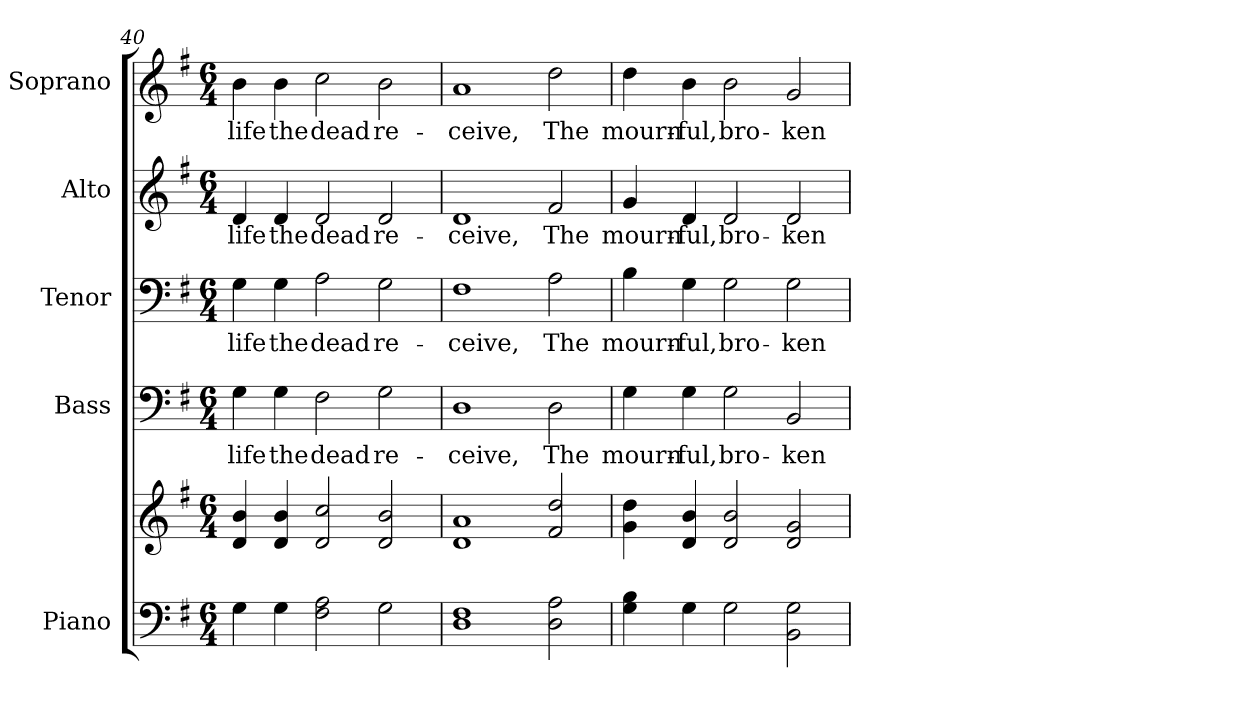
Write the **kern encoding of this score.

**kern	**kern	**kern	**text	**kern	**text	**kern	**text	**kern	**text
*part5	*part5	*part4	*part4	*part3	*part3	*part2	*part2	*part1	*part1
*staff6	*staff5	*staff4	*staff4	*staff3	*staff3	*staff2	*staff2	*staff1	*staff1
*I"Piano	*	*I"Bass	*	*I"Tenor	*	*I"Alto	*	*I"Soprano	*
*I'Pno.	*	*I'B.	*	*I'T.	*	*I'A.	*	*I'S.	*
*clefF4	*clefG2	*clefF4	*	*clefF4	*	*clefG2	*	*clefG2	*
*k[f#]	*k[f#]	*k[f#]	*	*k[f#]	*	*k[f#]	*	*k[f#]	*
*G:	*G:	*G:	*	*G:	*	*G:	*	*G:	*
*M6/4	*M6/4	*M6/4	*	*M6/4	*	*M6/4	*	*M6/4	*
=40	=40	=40	=40	=40	=40	=40	=40	=40	=40
!	!	!	!LO:LY:b:color=#000000	!	!	!	!	!	!
!	!	!	!	!	!LO:LY:b:color=#000000	!	!	!	!
!	!	!	!	!	!	!	!LO:LY:b:color=#000000	!	!
!	!	!	!	!	!	!	!	!	!LO:LY:b:color=#000000
4Gi\	4di/ 4bi	4Gi\	life	4Gi\	life	4di/	life	4bi\	life
!	!	!	!LO:LY:b:color=#000000	!	!	!	!	!	!
!	!	!	!	!	!LO:LY:b:color=#000000	!	!	!	!
!	!	!	!	!	!	!	!LO:LY:b:color=#000000	!	!
!	!	!	!	!	!	!	!	!	!LO:LY:b:color=#000000
4Gi\	4di/ 4bi	4Gi\	the	4Gi\	the	4di/	the	4bi\	the
!	!	!	!LO:LY:b:color=#000000	!	!	!	!	!	!
!	!	!	!	!	!LO:LY:b:color=#000000	!	!	!	!
!	!	!	!	!	!	!	!LO:LY:b:color=#000000	!	!
!	!	!	!	!	!	!	!	!	!LO:LY:b:color=#000000
2F#i\ 2Ai	2di/ 2cci	2F#i\	dead	2Ai\	dead	2di/	dead	2cci\	dead
!	!	!	!LO:LY:b:color=#000000	!	!	!	!	!	!
!	!	!	!	!	!LO:LY:b:color=#000000	!	!	!	!
!	!	!	!	!	!	!	!LO:LY:b:color=#000000	!	!
!	!	!	!	!	!	!	!	!	!LO:LY:b:color=#000000
2Gi\	2di/ 2bi	2Gi\	re-	2Gi\	re-	2di/	re-	2bi\	re-
=41	=41	=41	=41	=41	=41	=41	=41	=41	=41
!	!	!	!LO:LY:b:color=#000000	!	!	!	!	!	!
!	!	!	!	!	!LO:LY:b:color=#000000	!	!	!	!
!	!	!	!	!	!	!	!LO:LY:b:color=#000000	!	!
!	!	!	!	!	!	!	!	!	!LO:LY:b:color=#000000
1Di 1F#i	1di 1ai	1Di	-ceive,	1F#i	-ceive,	1di	-ceive,	1ai	-ceive,
!	!	!	!LO:LY:b:color=#000000	!	!	!	!	!	!
!	!	!	!	!	!LO:LY:b:color=#000000	!	!	!	!
!	!	!	!	!	!	!	!LO:LY:b:color=#000000	!	!
!	!	!	!	!	!	!	!	!	!LO:LY:b:color=#000000
2Di\ 2Ai	2f#i/ 2ddi	2Di\	The	2Ai\	The	2f#i/	The	2ddi\	The
=42	=42	=42	=42	=42	=42	=42	=42	=42	=42
!	!	!	!LO:LY:b:color=#000000	!	!	!	!	!	!
!	!	!	!	!	!LO:LY:b:color=#000000	!	!	!	!
!	!	!	!	!	!	!	!LO:LY:b:color=#000000	!	!
!	!	!	!	!	!	!	!	!	!LO:LY:b:color=#000000
4Gi\ 4Bi	4gi\ 4ddi	4Gi\	mourn-	4Bi\	mourn-	4gi/	mourn-	4ddi\	mourn-
!	!	!	!LO:LY:b:color=#000000	!	!	!	!	!	!
!	!	!	!	!	!LO:LY:b:color=#000000	!	!	!	!
!	!	!	!	!	!	!	!LO:LY:b:color=#000000	!	!
!	!	!	!	!	!	!	!	!	!LO:LY:b:color=#000000
4Gi\	4di/ 4bi	4Gi\	-ful,	4Gi\	-ful,	4di/	-ful,	4bi\	-ful,
!	!	!	!LO:LY:b:color=#000000	!	!	!	!	!	!
!	!	!	!	!	!LO:LY:b:color=#000000	!	!	!	!
!	!	!	!	!	!	!	!LO:LY:b:color=#000000	!	!
!	!	!	!	!	!	!	!	!	!LO:LY:b:color=#000000
2Gi\	2di/ 2bi	2Gi\	bro-	2Gi\	bro-	2di/	bro-	2bi\	bro-
!	!	!	!LO:LY:b:color=#000000	!	!	!	!	!	!
!	!	!	!	!	!LO:LY:b:color=#000000	!	!	!	!
!	!	!	!	!	!	!	!LO:LY:b:color=#000000	!	!
!	!	!	!	!	!	!	!	!	!LO:LY:b:color=#000000
2BBi\ 2Gi	2di/ 2gi	2BBi/	-ken	2Gi\	-ken	2di/	-ken	2gi/	-ken
=	=	=	=	=	=	=	=	=	=
*-	*-	*-	*-	*-	*-	*-	*-	*-	*-
